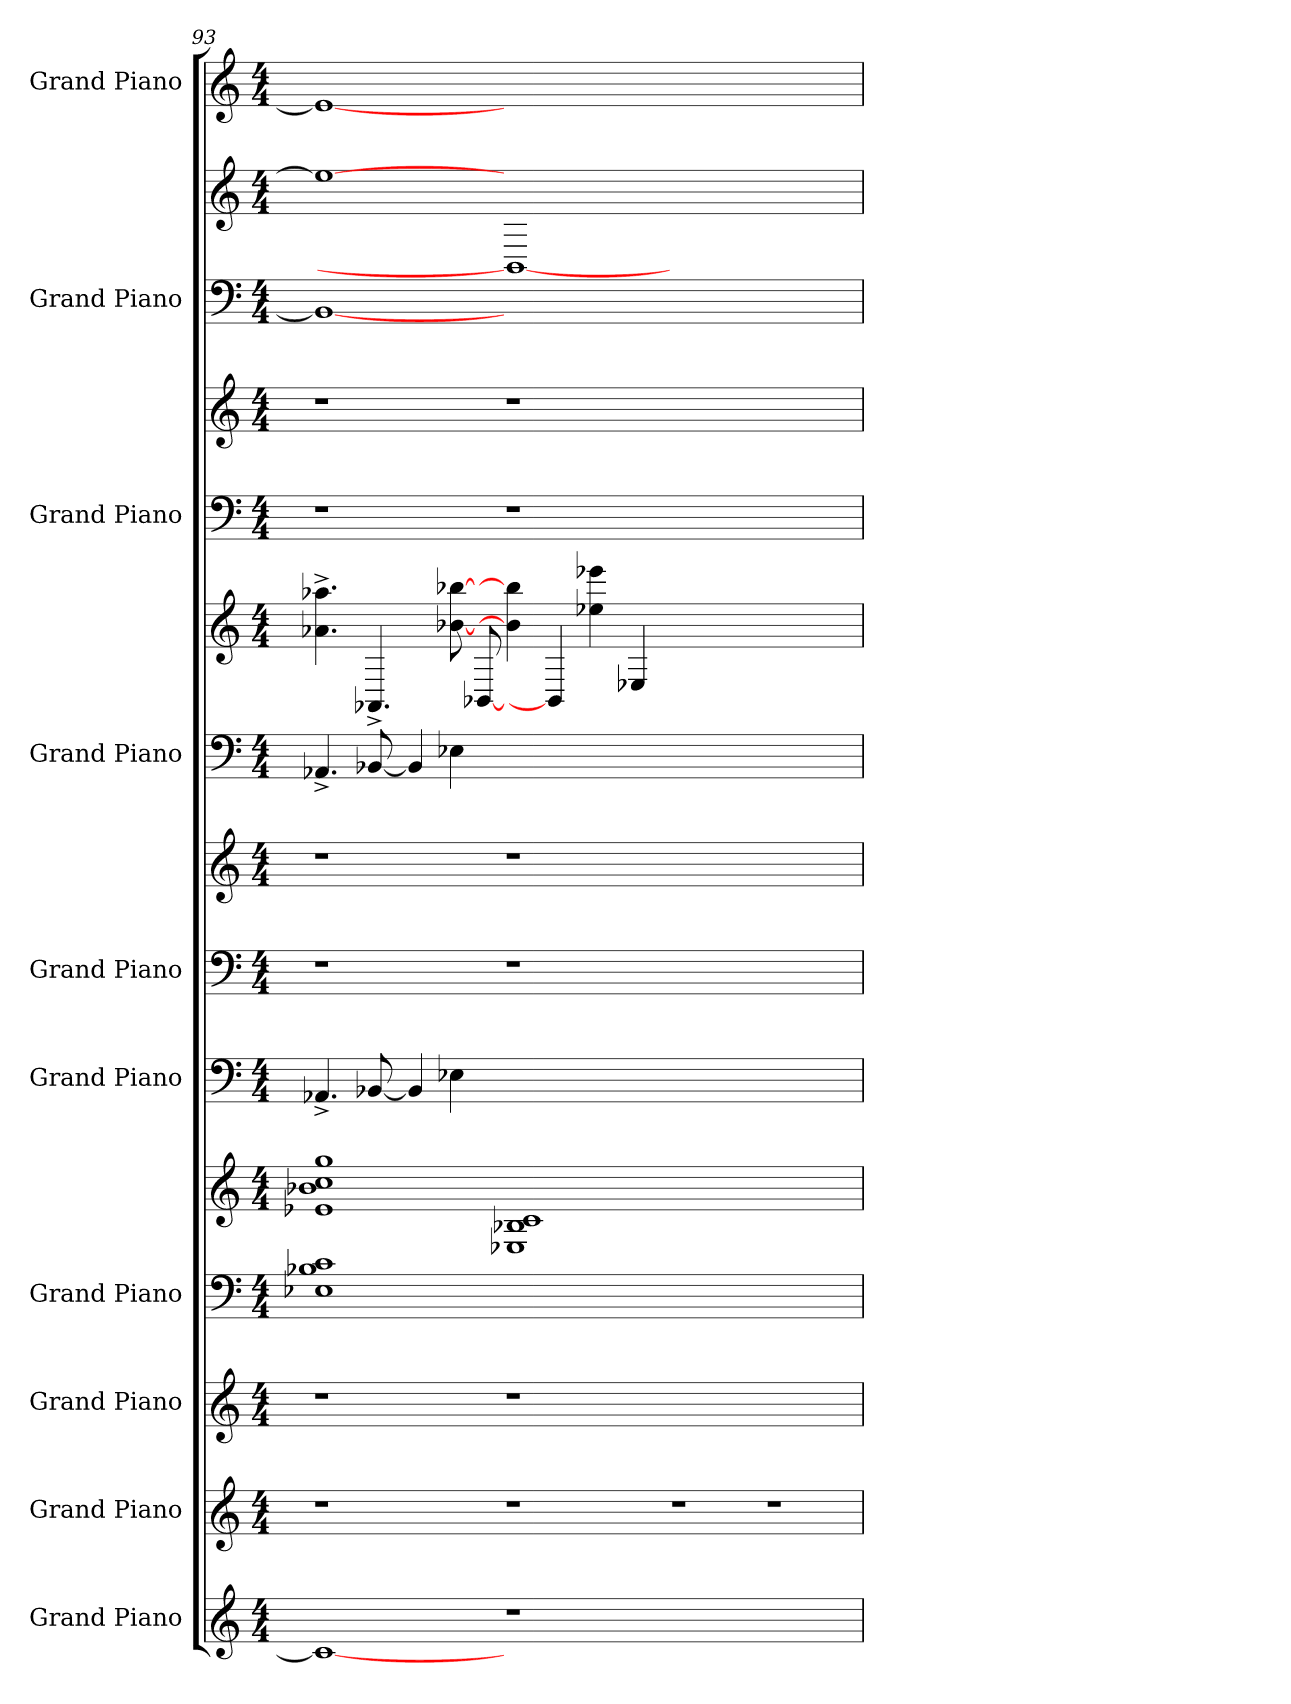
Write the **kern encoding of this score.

**kern	**kern	**kern	**kern	**kern	**kern	**kern	**kern	**kern	**kern	**kern	**kern	**kern	**kern	**kern
*part10	*part9	*part8	*part7	*part7	*part6	*part5	*part5	*part4	*part4	*part3	*part3	*part2	*part2	*part1
*staff15	*staff14	*staff13	*staff12	*staff11	*staff10	*staff9	*staff8	*staff7	*staff6	*staff5	*staff4	*staff3	*staff2	*staff1
*I"Grand Piano	*I"Grand Piano	*I"Grand Piano	*I"Grand Piano	*	*I"Grand Piano	*I"Grand Piano	*	*I"Grand Piano	*	*I"Grand Piano	*	*I"Grand Piano	*	*I"Grand Piano
*clefG2	*clefG2	*clefG2	*clefF4	*clefG2	*clefF4	*clefF4	*clefG2	*clefF4	*clefG2	*clefF4	*clefG2	*clefF4	*clefG2	*clefG2
*k[]	*k[]	*k[]	*k[]	*k[]	*k[]	*k[]	*k[]	*k[]	*k[]	*k[]	*k[]	*k[]	*k[]	*k[]
*C:	*C:	*C:	*C:	*C:	*C:	*C:	*C:	*C:	*C:	*C:	*C:	*C:	*C:	*C:
*M4/4	*M4/4	*M4/4	*M4/4	*M4/4	*M4/4	*M4/4	*M4/4	*M4/4	*M4/4	*M4/4	*M4/4	*M4/4	*M4/4	*M4/4
=93	=93	=93	=93	=93	=93	=93	=93	=93	=93	=93	=93	=93	=93	=93
1c_	1r	1r	1E-X 1B-X 1c	1e-X 1b-X 1cc 1gg	4.AA-X^	1r	1r	4.AA-X^	4.a-X^ 4.aa-X^	1r	1r	1BB-_	1ee-_	1e-_
.	.	.	.	.	[8BB-X	.	.	[8BB-X	4.AA-X^	.	.	.	.	.
.	.	.	.	.	4BB-]	.	.	4BB-]	.	.	.	.	.	.
.	.	.	.	.	4E-X	.	.	4E-X	[8b-X [8bb-X	.	.	.	.	.
.	.	.	.	.	.	.	.	.	[8BB-X	.	.	.	.	.
1r	1r	1r	0.ryy	1E-X 1B-X 1c	0.ryy	1r	1r	0.ryy	4b-] 4bb-]	1r	1r	0.ryy	1BB-_	0.ryy
.	.	.	.	.	.	.	.	.	4BB-]	.	.	.	.	.
.	.	.	.	.	.	.	.	.	4ee-X 4eee-X	.	.	.	.	.
.	.	.	.	.	.	.	.	.	4E-X	.	.	.	.	.
0ryy	1r	0ryy	.	0ryy	.	0ryy	0ryy	.	0ryy	0ryy	0ryy	.	0ryy	.
.	1r	.	.	.	.	.	.	.	.	.	.	.	.	.
=	=	=	=	=	=	=	=	=	=	=	=	=	=	=
*-	*-	*-	*-	*-	*-	*-	*-	*-	*-	*-	*-	*-	*-	*-
